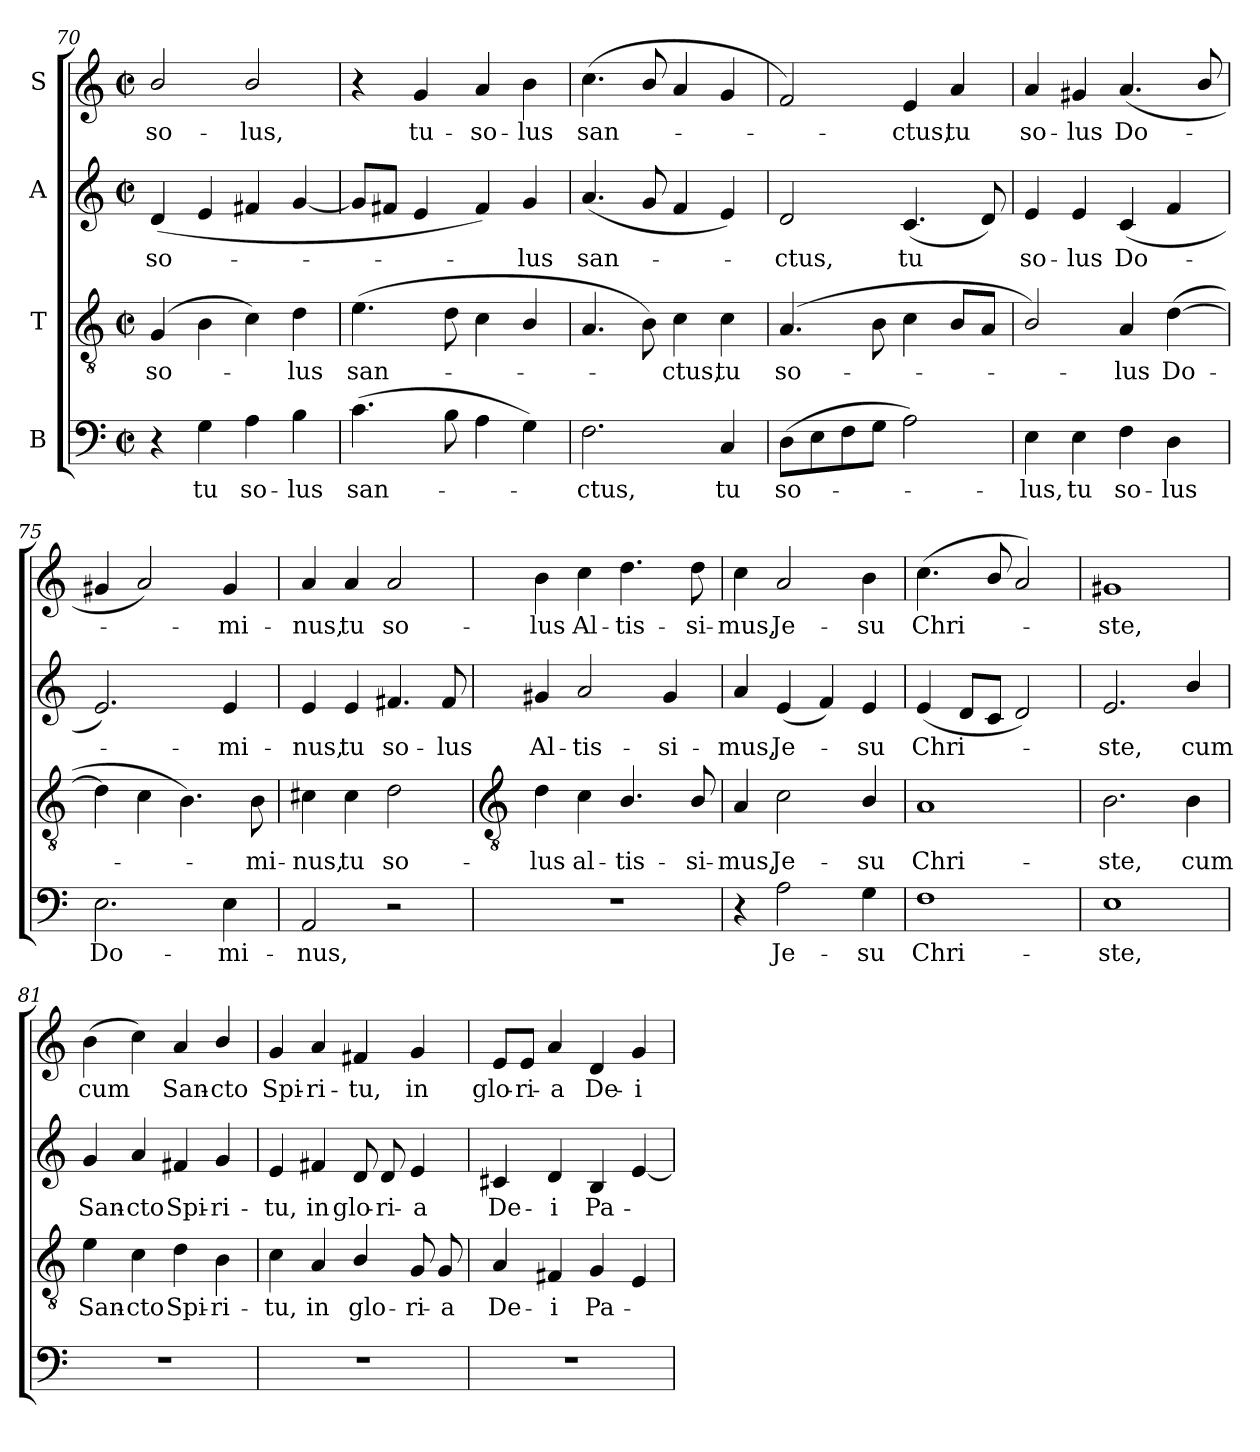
**kern	**text	**kern	**text	**kern	**text	**kern	**text
*part4	*part4	*part3	*part3	*part2	*part2	*part1	*part1
*staff4	*staff4	*staff3	*staff3	*staff2	*staff2	*staff1	*staff1
*I"B	*	*I"T	*	*I"A	*	*I"S	*
!!LO:LB:g=z
*clefF4	*	*clefGv2	*	*clefG2	*	*clefG2	*
*k[]	*	*k[]	*	*k[]	*	*k[]	*
*C:	*	*C:	*	*C:	*	*C:	*
*M2/2	*	*M2/2	*	*M2/2	*	*M2/2	*
*met(c|)	*	*met(c|)	*	*met(c|)	*	*met(c|)	*
=70	=70	=70	=70	=70	=70	=70	=70
!	!	!	!LO:LY:b	!	!LO:LY:b	!	!LO:LY:b
4r	.	(>4G	so-	(<4d	so-	2b/	so-
!	!LO:LY:b	!	!	!	!	!	!
4G	tu	4B	.	4e	.	.	.
!	!LO:LY:b	!	!	!	!	!	!LO:LY:b
4A	so-	4c)	.	4f#X	.	2b/	-lus,
!	!LO:LY:b	!	!LO:LY:b	!	!	!	!
4B	-lus	4d	lus	[4g	.	.	.
=71	=71	=71	=71	=71	=71	=71	=71
!	!LO:LY:b	!	!LO:LY:b	!	!	!	!
(>4.c	san-	(>4.e	san-	8gL]	.	4r	.
.	.	.	.	8f#XJ	.	.	.
!	!	!	!	!	!	!	!LO:LY:b
.	.	.	.	4e	.	4g	tu-
8B	.	8d	.	.	.	.	.
!	!	!	!	!	!	!	!LO:LY:b
4A	.	4c	.	4f#)	.	4a	-so-
!	!	!	!	!	!LO:LY:b	!	!LO:LY:b
4G)	.	4B/	.	4g	lus	4b	-lus
=72	=72	=72	=72	=72	=72	=72	=72
!	!LO:LY:b	!	!	!	!LO:LY:b	!	!LO:LY:b
2.F	ctus,	4.A	.	(<4.a	san-	(<4.cc	san-
.	.	8B)	.	8g	.	8b/	.
!	!	!	!LO:LY:b	!	!	!	!
.	.	4c	ctus,	4f	.	4a	.
!	!LO:LY:b	!	!LO:LY:b	!	!	!	!
4C	tu	4c	tu	4e)	.	4g	.
=73	=73	=73	=73	=73	=73	=73	=73
!	!LO:LY:b	!	!LO:LY:b	!	!LO:LY:b	!	!
(>8DL	so-	(<4.A	so-	2d	ctus,	2f)	.
8E	.	.	.	.	.	.	.
8F	.	.	.	.	.	.	.
8GJ	.	8B	.	.	.	.	.
!	!	!	!	!	!LO:LY:b	!	!LO:LY:b
2A)	.	4c	.	(<4.c	tu	4e	ctus,
!	!	!	!	!	!	!	!LO:LY:b
.	.	8BL	.	.	.	4a	tu
.	.	8AJ	.	8d)	.	.	.
=74	=74	=74	=74	=74	=74	=74	=74
!	!LO:LY:b	!	!	!	!LO:LY:b	!	!LO:LY:b
4E	lus,	2B/)	.	4e	so-	4a	so-
!	!LO:LY:b	!	!	!	!LO:LY:b	!	!LO:LY:b
4E	tu	.	.	4e	-lus	4g#X	-lus
!	!LO:LY:b	!	!LO:LY:b	!	!LO:LY:b	!	!LO:LY:b
4F	so-	4A	lus	(<4c	Do-	(<4.a	Do-
!	!LO:LY:b	!	!LO:LY:b	!	!	!	!
4D	-lus	(>[4d	Do-	4f	.	.	.
.	.	.	.	.	.	8b/	.
=75	=75	=75	=75	=75	=75	=75	=75
!	!LO:LY:b	!	!	!	!	!	!
2.E	Do-	4d]	.	2.e)	.	4g#X	.
.	.	4c	.	.	.	2a)	.
.	.	4.B)	.	.	.	.	.
!	!LO:LY:b	!	!	!	!LO:LY:b	!	!LO:LY:b
4E	-mi-	.	.	4e	mi-	4g#	mi-
!	!	!	!LO:LY:b	!	!	!	!
.	.	8B	mi-	.	.	.	.
=76	=76	=76	=76	=76	=76	=76	=76
!	!LO:LY:b	!	!LO:LY:b	!	!LO:LY:b	!	!LO:LY:b
2AA	-nus,	4c#X	-nus,	4e	-nus,	4a	-nus,
!	!	!	!LO:LY:b	!	!LO:LY:b	!	!LO:LY:b
.	.	4c#	tu	4e	tu	4a	tu
!	!	!	!LO:LY:b	!	!LO:LY:b	!	!LO:LY:b
2r	.	2d	so-	4.f#X	so-	2a	so-
!	!	!	!	!	!LO:LY:b	!	!
.	.	.	.	8f#	-lus	.	.
!!LO:LB:g=z
=77	=77	=77	=77	=77	=77	=77	=77
*	*	*clefGv2	*	*	*	*	*
!	!	!	!LO:LY:b	!	!LO:LY:b	!	!LO:LY:b
1r	.	4d	-lus	4g#X	Al-	4b	-lus
!	!	!	!LO:LY:b	!	!LO:LY:b	!	!LO:LY:b
.	.	4c	al-	2a	-tis-	4cc	Al-
!	!	!	!LO:LY:b	!	!	!	!LO:LY:b
.	.	4.B/	-tis-	.	.	4.dd	-tis-
!	!	!	!	!	!LO:LY:b	!	!
.	.	.	.	4g#	-si-	.	.
!	!	!	!LO:LY:b	!	!	!	!LO:LY:b
.	.	8B/	-si-	.	.	8dd	-si-
=78	=78	=78	=78	=78	=78	=78	=78
!	!	!	!LO:LY:b	!	!LO:LY:b	!	!LO:LY:b
4r	.	4A	-mus,	4a	-mus,	4cc	-mus,
!	!LO:LY:b	!	!LO:LY:b	!	!LO:LY:b	!	!LO:LY:b
2A	Je-	2c	Je-	(<4e	Je-	2a	Je-
.	.	.	.	4f)	.	.	.
!	!LO:LY:b	!	!LO:LY:b	!	!LO:LY:b	!	!LO:LY:b
4G	-su	4B/	-su	4e	su	4b	-su
=79	=79	=79	=79	=79	=79	=79	=79
!	!LO:LY:b	!	!LO:LY:b	!	!LO:LY:b	!	!LO:LY:b
1F	Chri-	1A	Chri-	(<4e	Chri-	(<4.cc	Chri-
.	.	.	.	8dL	.	.	.
.	.	.	.	8cJ	.	8b/	.
.	.	.	.	2d)	.	2a)	.
=80	=80	=80	=80	=80	=80	=80	=80
!	!LO:LY:b	!	!LO:LY:b	!	!LO:LY:b	!	!LO:LY:b
1E	-ste,	2.B	-ste,	2.e	ste,	1g#X	ste,
!	!	!	!LO:LY:b	!	!LO:LY:b	!	!
.	.	4B	cum	4b/	cum	.	.
=81	=81	=81	=81	=81	=81	=81	=81
!	!	!	!LO:LY:b	!	!LO:LY:b	!	!LO:LY:b
1r	.	4e	San-	4g	San-	(>4b	cum
!	!	!	!LO:LY:b	!	!LO:LY:b	!	!
.	.	4c	-cto	4a	-cto	4cc)	.
!	!	!	!LO:LY:b	!	!LO:LY:b	!	!LO:LY:b
.	.	4d	Spi-	4f#X	Spi-	4a	San-
!	!	!	!LO:LY:b	!	!LO:LY:b	!	!LO:LY:b
.	.	4B	-ri-	4g	-ri-	4b/	-cto
=82	=82	=82	=82	=82	=82	=82	=82
!	!	!	!LO:LY:b	!	!LO:LY:b	!	!LO:LY:b
1r	.	4c	-tu,	4e	-tu,	4g	Spi-
!	!	!	!LO:LY:b	!	!LO:LY:b	!	!LO:LY:b
.	.	4A	in	4f#X	in	4a	-ri-
!	!	!	!LO:LY:b	!	!LO:LY:b	!	!LO:LY:b
.	.	4B/	glo-	8d	glo-	4f#X	-tu,
!	!	!	!	!	!LO:LY:b	!	!
.	.	.	.	8d	-ri-	.	.
!	!	!	!LO:LY:b	!	!LO:LY:b	!	!LO:LY:b
.	.	8G	-ri-	4e	-a	4g	in
!	!	!	!LO:LY:b	!	!	!	!
.	.	8G	-a	.	.	.	.
=83	=83	=83	=83	=83	=83	=83	=83
!	!	!	!LO:LY:b	!	!LO:LY:b	!	!LO:LY:b
1r	.	4A	De-	4c#X	De-	8e/L	glo-
!	!	!	!	!	!	!	!LO:LY:b
.	.	.	.	.	.	8e/J	-ri-
!	!	!	!LO:LY:b	!	!LO:LY:b	!	!LO:LY:b
.	.	4F#X	-i	4d	-i	4a	-a
!	!	!	!LO:LY:b	!	!LO:LY:b	!	!LO:LY:b
.	.	4G	Pa-	4B	Pa-	4d	De-
!	!	!	!	!	!	!	!LO:LY:b
.	.	4E	.	[4e	.	4g	-i
=	=	=	=	=	=	=	=
*-	*-	*-	*-	*-	*-	*-	*-
